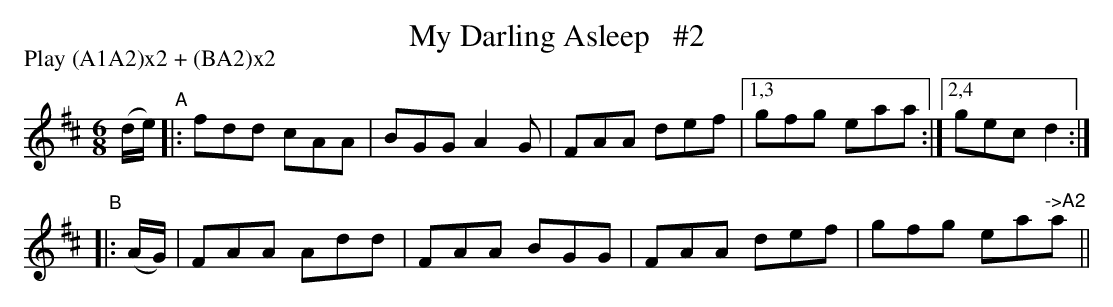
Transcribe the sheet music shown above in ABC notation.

X:1
T: My Darling Asleep   #2
P: Play (A1A2)x2 + (BA2)x2
M: 6/8
L: 1/8
K: D
(d/e/) \
"^A"|: fdd cAA | BGG A2G | FAA def |[1,3 gfg eaa :|[2,4 gec d2 :|
"^B"|: (A/G/) | FAA Add | FAA BGG | FAA def | gfg ea"^->A2"a ||
